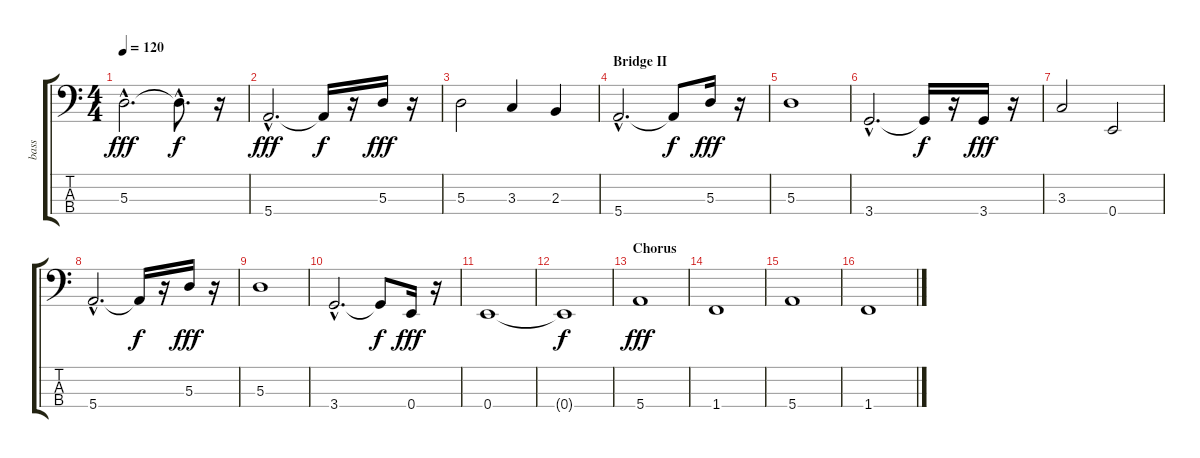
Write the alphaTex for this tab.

\track ("bass" "bass") {instrument fretlessbass}
\staff {score tabs}
\tuning (G2 D2 A1 E1) {hide}
\ts (4 4)
\tempo 120
\clef f4
\ks c
5.3{hac}.2{d dy fff} 5.3{hac t}.8{d dy f} r.16 |
5.4{hac}.2{d dy fff} 5.4{t}.16{dy f} r.16 5.3.16{dy fff} r.16 |
5.3.2 3.3.4 2.3.4 |
\section ("" "Bridge II")
5.4{hac}.2{d} 5.4{t}.8{dy f} 5.3.16{dy fff} r.16 |
5.3.1 |
3.4{hac}.2{d} 3.4{t}.16{dy f} r.16 3.4.16{dy fff} r.16 |
3.3.2 0.4.2 |
5.4{hac}.2{d} 5.4{t}.16{dy f} r.16 5.3.16{dy fff} r.16 |
5.3.1 |
3.4{hac}.2{d} 3.4{t}.8{dy f} 0.4.16{dy fff} r.16 |
0.4.1 |
0.4{t}.1{dy f} |
\section ("" "Chorus")
5.4.1{dy fff} |
1.4.1 |
5.4.1 |
1.4.1
